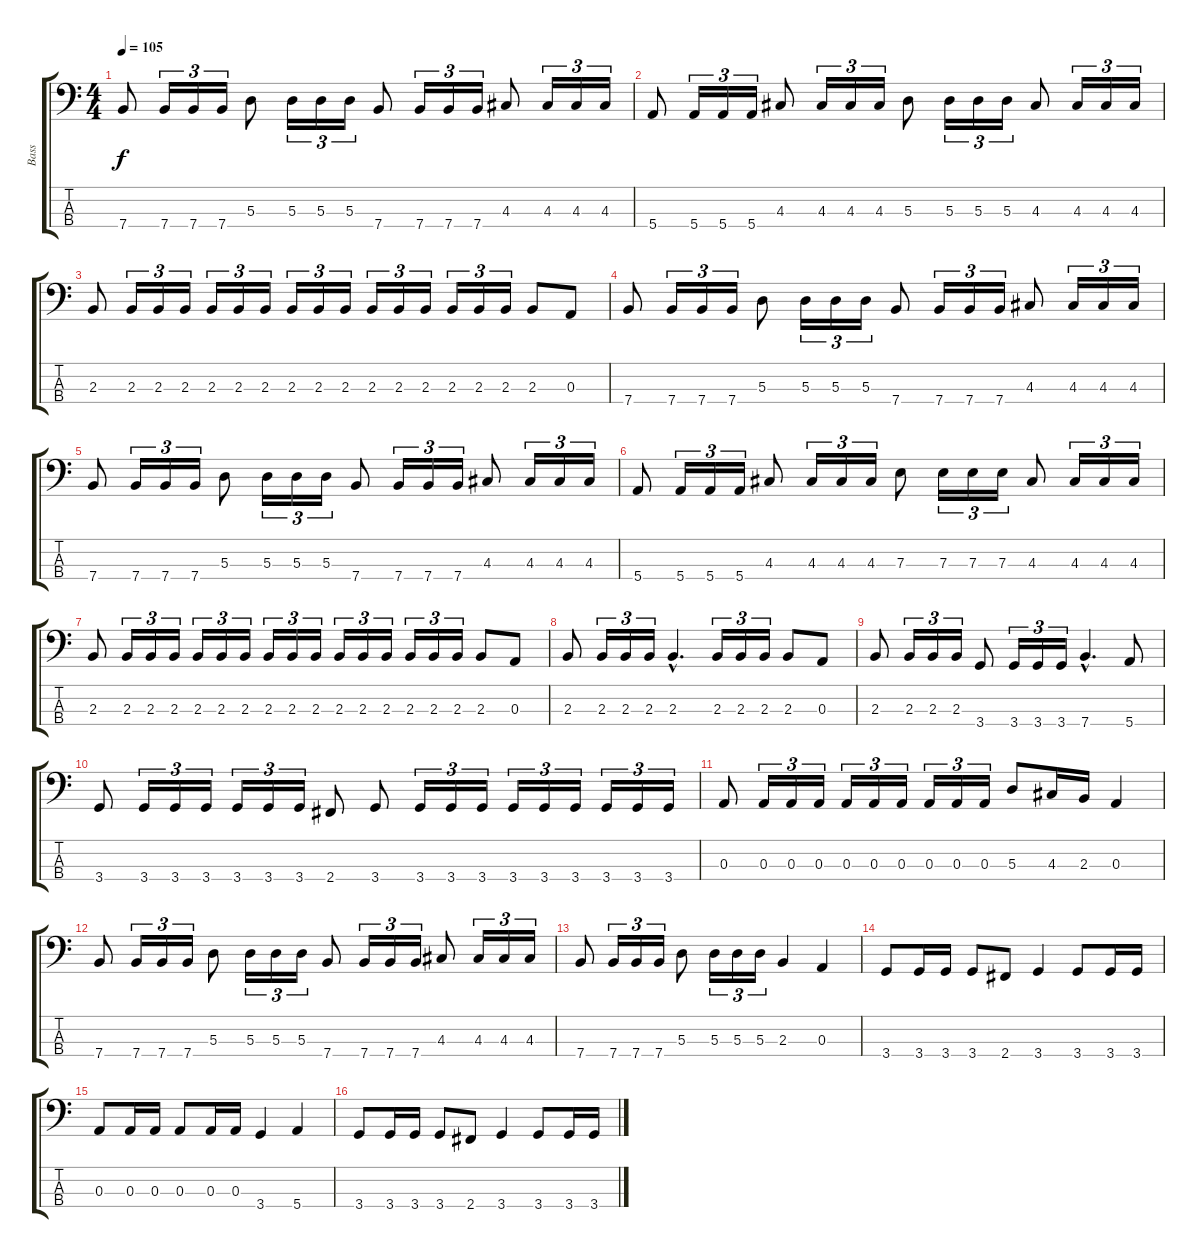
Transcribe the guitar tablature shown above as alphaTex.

\track ("Bass" "Bass") {instrument electricbasspick}
\staff {score tabs}
\tuning (G2 D2 A1 E1) {hide}
\ts (4 4)
\tempo 105
\clef f4
\ks c
7.4.8{dy f} 7.4.16{tu (3 2)} 7.4.16{tu (3 2)} 7.4.16{tu (3 2)} 5.3.8 5.3.16{tu (3 2)} 5.3.16{tu (3 2)} 5.3.16{tu (3 2)} 7.4.8 7.4.16{tu (3 2)} 7.4.16{tu (3 2)} 7.4.16{tu (3 2)} 4.3.8 4.3.16{tu (3 2)} 4.3.16{tu (3 2)} 4.3.16{tu (3 2)} |
5.4.8 5.4.16{tu (3 2)} 5.4.16{tu (3 2)} 5.4.16{tu (3 2)} 4.3.8 4.3.16{tu (3 2)} 4.3.16{tu (3 2)} 4.3.16{tu (3 2)} 5.3.8 5.3.16{tu (3 2)} 5.3.16{tu (3 2)} 5.3.16{tu (3 2)} 4.3.8 4.3.16{tu (3 2)} 4.3.16{tu (3 2)} 4.3.16{tu (3 2)} |
2.3.8 2.3.16{tu (3 2)} 2.3.16{tu (3 2)} 2.3.16{tu (3 2)} 2.3.16{tu (3 2)} 2.3.16{tu (3 2)} 2.3.16{tu (3 2)} 2.3.16{tu (3 2)} 2.3.16{tu (3 2)} 2.3.16{tu (3 2)} 2.3.16{tu (3 2)} 2.3.16{tu (3 2)} 2.3.16{tu (3 2)} 2.3.16{tu (3 2)} 2.3.16{tu (3 2)} 2.3.16{tu (3 2)} 2.3.8 0.3.8 |
7.4.8 7.4.16{tu (3 2)} 7.4.16{tu (3 2)} 7.4.16{tu (3 2)} 5.3.8 5.3.16{tu (3 2)} 5.3.16{tu (3 2)} 5.3.16{tu (3 2)} 7.4.8 7.4.16{tu (3 2)} 7.4.16{tu (3 2)} 7.4.16{tu (3 2)} 4.3.8 4.3.16{tu (3 2)} 4.3.16{tu (3 2)} 4.3.16{tu (3 2)} |
7.4.8 7.4.16{tu (3 2)} 7.4.16{tu (3 2)} 7.4.16{tu (3 2)} 5.3.8 5.3.16{tu (3 2)} 5.3.16{tu (3 2)} 5.3.16{tu (3 2)} 7.4.8 7.4.16{tu (3 2)} 7.4.16{tu (3 2)} 7.4.16{tu (3 2)} 4.3.8 4.3.16{tu (3 2)} 4.3.16{tu (3 2)} 4.3.16{tu (3 2)} |
5.4.8 5.4.16{tu (3 2)} 5.4.16{tu (3 2)} 5.4.16{tu (3 2)} 4.3.8 4.3.16{tu (3 2)} 4.3.16{tu (3 2)} 4.3.16{tu (3 2)} 7.3.8 7.3.16{tu (3 2)} 7.3.16{tu (3 2)} 7.3.16{tu (3 2)} 4.3.8 4.3.16{tu (3 2)} 4.3.16{tu (3 2)} 4.3.16{tu (3 2)} |
2.3.8 2.3.16{tu (3 2)} 2.3.16{tu (3 2)} 2.3.16{tu (3 2)} 2.3.16{tu (3 2)} 2.3.16{tu (3 2)} 2.3.16{tu (3 2)} 2.3.16{tu (3 2)} 2.3.16{tu (3 2)} 2.3.16{tu (3 2)} 2.3.16{tu (3 2)} 2.3.16{tu (3 2)} 2.3.16{tu (3 2)} 2.3.16{tu (3 2)} 2.3.16{tu (3 2)} 2.3.16{tu (3 2)} 2.3.8 0.3.8 |
2.3.8 2.3.16{tu (3 2)} 2.3.16{tu (3 2)} 2.3.16{tu (3 2)} 2.3{hac}.4{d} 2.3.16{tu (3 2)} 2.3.16{tu (3 2)} 2.3.16{tu (3 2)} 2.3.8 0.3.8 |
2.3.8 2.3.16{tu (3 2)} 2.3.16{tu (3 2)} 2.3.16{tu (3 2)} 3.4.8 3.4.16{tu (3 2)} 3.4.16{tu (3 2)} 3.4.16{tu (3 2)} 7.4{hac}.4{d} 5.4.8 |
3.4.8 3.4.16{tu (3 2)} 3.4.16{tu (3 2)} 3.4.16{tu (3 2)} 3.4.16{tu (3 2)} 3.4.16{tu (3 2)} 3.4.16{tu (3 2)} 2.4.8 3.4.8 3.4.16{tu (3 2)} 3.4.16{tu (3 2)} 3.4.16{tu (3 2)} 3.4.16{tu (3 2)} 3.4.16{tu (3 2)} 3.4.16{tu (3 2)} 3.4.16{tu (3 2)} 3.4.16{tu (3 2)} 3.4.16{tu (3 2)} |
0.3.8 0.3.16{tu (3 2)} 0.3.16{tu (3 2)} 0.3.16{tu (3 2)} 0.3.16{tu (3 2)} 0.3.16{tu (3 2)} 0.3.16{tu (3 2)} 0.3.16{tu (3 2)} 0.3.16{tu (3 2)} 0.3.16{tu (3 2)} 5.3.8 4.3.16 2.3.16 0.3.4 |
7.4.8 7.4.16{tu (3 2)} 7.4.16{tu (3 2)} 7.4.16{tu (3 2)} 5.3.8 5.3.16{tu (3 2)} 5.3.16{tu (3 2)} 5.3.16{tu (3 2)} 7.4.8 7.4.16{tu (3 2)} 7.4.16{tu (3 2)} 7.4.16{tu (3 2)} 4.3.8 4.3.16{tu (3 2)} 4.3.16{tu (3 2)} 4.3.16{tu (3 2)} |
7.4.8 7.4.16{tu (3 2)} 7.4.16{tu (3 2)} 7.4.16{tu (3 2)} 5.3.8 5.3.16{tu (3 2)} 5.3.16{tu (3 2)} 5.3.16{tu (3 2)} 2.3.4 0.3.4 |
3.4.8 3.4.16 3.4.16 3.4.8 2.4.8 3.4.4 3.4.8 3.4.16 3.4.16 |
0.3.8 0.3.16 0.3.16 0.3.8 0.3.16 0.3.16 3.4.4 5.4.4 |
3.4.8 3.4.16 3.4.16 3.4.8 2.4.8 3.4.4 3.4.8 3.4.16 3.4.16
